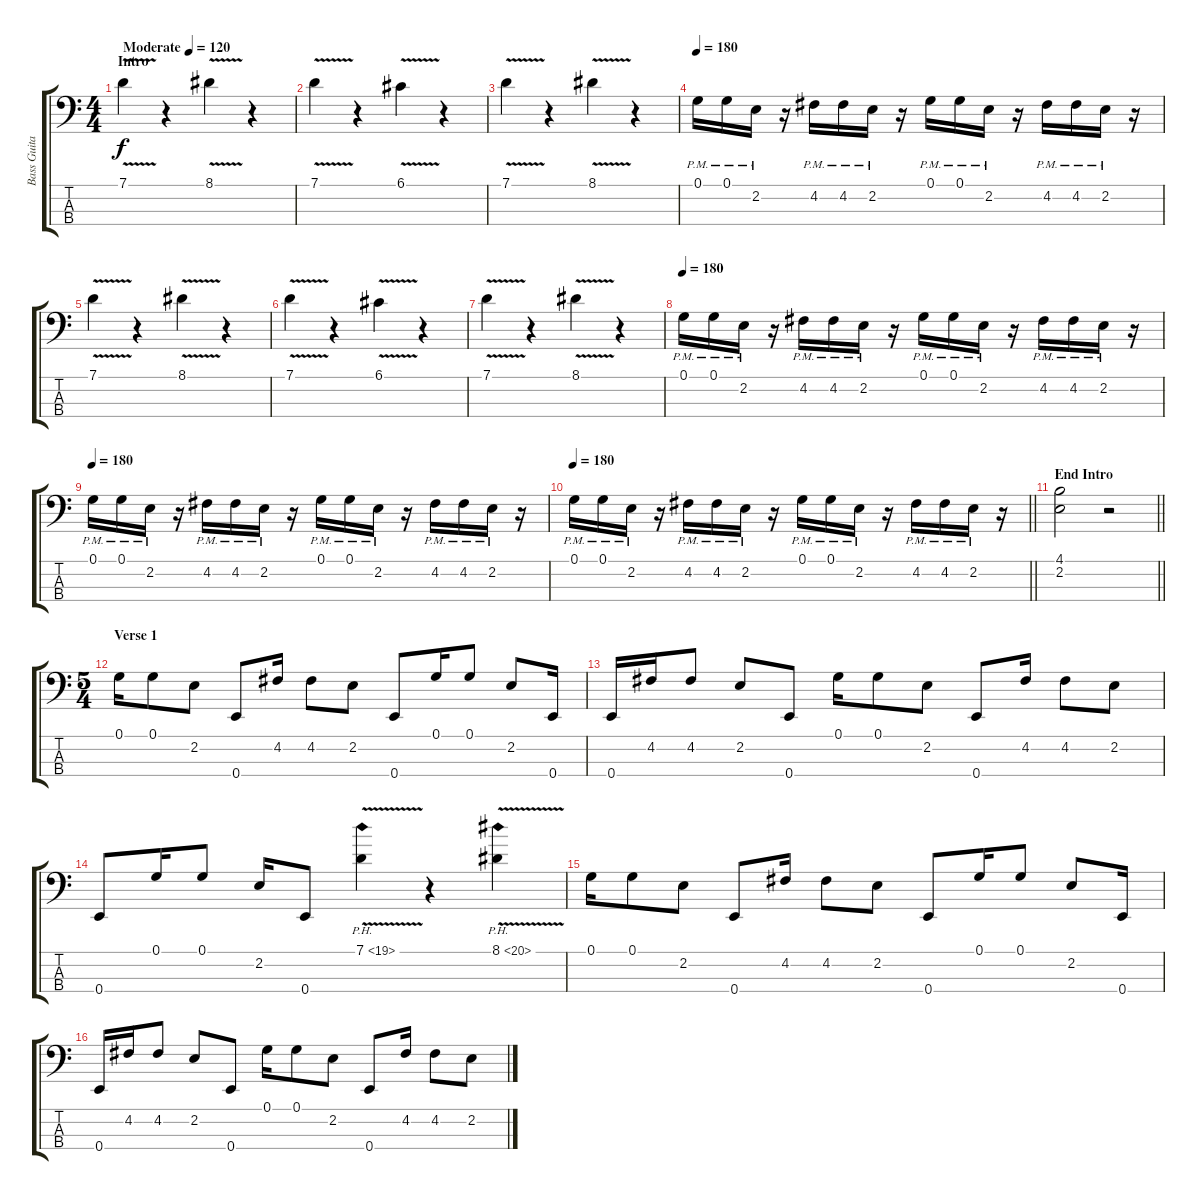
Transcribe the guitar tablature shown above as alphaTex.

\track ("Bass Guitar" "Bass Guita") {instrument electricbassfinger}
\staff {score tabs}
\tuning (G2 D2 A1 E1) {hide}
\ts (4 4)
\section ("" "Intro")
\tempo (120 "Moderate")
\clef f4
\ks c
7.1{v}.4{dy f instrument electricbassfinger} r.4 8.1{v}.4 r.4 |
7.1{v}.4 r.4 6.1{v}.4 r.4 |
7.1{v}.4 r.4 8.1{v}.4 r.4 |
\tempo 180
0.1{pm}.16 0.1{pm}.16 2.2{pm}.16 r.16 4.2{pm}.16 4.2{pm}.16 2.2{pm}.16 r.16 0.1{pm}.16 0.1{pm}.16 2.2{pm}.16 r.16 4.2{pm}.16 4.2{pm}.16 2.2{pm}.16 r.16 |
7.1{v}.4 r.4 8.1{v}.4 r.4 |
7.1{v}.4 r.4 6.1{v}.4 r.4 |
7.1{v}.4 r.4 8.1{v}.4 r.4 |
\tempo 180
0.1{pm}.16 0.1{pm}.16 2.2{pm}.16 r.16 4.2{pm}.16 4.2{pm}.16 2.2{pm}.16 r.16 0.1{pm}.16 0.1{pm}.16 2.2{pm}.16 r.16 4.2{pm}.16 4.2{pm}.16 2.2{pm}.16 r.16 |
\tempo 180
0.1{pm}.16 0.1{pm}.16 2.2{pm}.16 r.16 4.2{pm}.16 4.2{pm}.16 2.2{pm}.16 r.16 0.1{pm}.16 0.1{pm}.16 2.2{pm}.16 r.16 4.2{pm}.16 4.2{pm}.16 2.2{pm}.16 r.16 |
\tempo 180
\barLineRight lightlight
0.1{pm}.16 0.1{pm}.16 2.2{pm}.16 r.16 4.2{pm}.16 4.2{pm}.16 2.2{pm}.16 r.16 0.1{pm}.16 0.1{pm}.16 2.2{pm}.16 r.16 4.2{pm}.16 4.2{pm}.16 2.2{pm}.16 r.16 |
\section ("" "End Intro")
\barLineRight lightlight
(4.1 2.2).2 r.2 |
\ts (5 4)
\section ("" "Verse 1")
0.1.16 0.1.8 2.2.8 0.4.8 4.2.16 4.2.8 2.2.8 0.4.8 0.1.16 0.1.8 2.2.8 0.4.16 |
0.4.16 4.2.16 4.2.8 2.2.8 0.4.8 0.1.16 0.1.8 2.2.8 0.4.8 4.2.16 4.2.8 2.2.8 |
0.4.8 0.1.16 0.1.8 2.2.16 0.4.8 7.1{ph 12 v}.4 r.4 8.1{ph 12 v}.4 |
0.1.16 0.1.8 2.2.8 0.4.8 4.2.16 4.2.8 2.2.8 0.4.8 0.1.16 0.1.8 2.2.8 0.4.16 |
0.4.16 4.2.16 4.2.8 2.2.8 0.4.8 0.1.16 0.1.8 2.2.8 0.4.8 4.2.16 4.2.8 2.2.8
